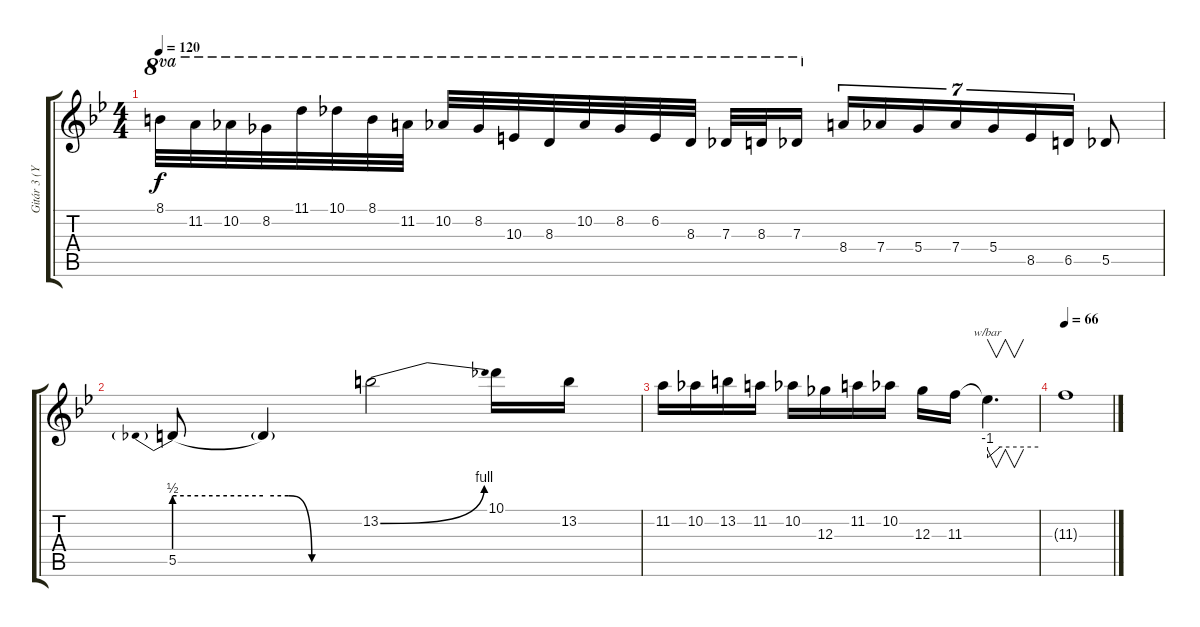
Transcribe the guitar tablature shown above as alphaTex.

\track ("Gitár 3 (Yngwie Malmsteen)" "Gitár 3 (Y") {instrument distortionguitar}
\staff {score tabs}
\tuning (Eb4 Bb3 Gb3 Db3 Ab2 Eb2) {hide}
\ts (4 4)
\tempo 120
\clef g2
\ks bb
8.1.32{ot 8va dy f} 11.2.32{ot 8va} 10.2.32{ot 8va} 8.2.32{ot 8va} 11.1.32{ot 8va} 10.1.32{ot 8va} 8.1.32{ot 8va} 11.2.32{ot 8va} 10.2.32{ot 8va} 8.2.32{ot 8va} 10.3.32{ot 8va} 8.3.32{ot 8va} 10.2.32{ot 8va} 8.2.32{ot 8va} 6.2.32{ot 8va} 8.3.32{ot 8va} 7.3.32{ot 8va} 8.3.32{ot 8va} 7.3.16{ot 8va beam splitsecondary} 8.4.16{tu (7 4)} 7.4.16{tu (7 4)} 5.4.16{tu (7 4)} 7.4.16{tu (7 4) beam merge} 5.4.16{tu (7 4)} 8.5.16{tu (7 4)} 6.5.16{tu (7 4)} 5.5.8 |
5.5{be (prebend 0 2 60 2)}.8 5.5{be (custom 0 2 15 2 30 0 60 0) t}.4 13.2{be (bend 0 0 60 4)}.2 10.1.16 13.2.16 |
11.2.16 10.2.16 13.2.16 11.2.16 10.2.16 12.3.16 11.2.16 10.2.16 12.3.16 11.3.16 11.3{t}.4{v d tbe (custom default 0 -4 15 0 60 0)} |
\tempo 66
11.3{t}.1
